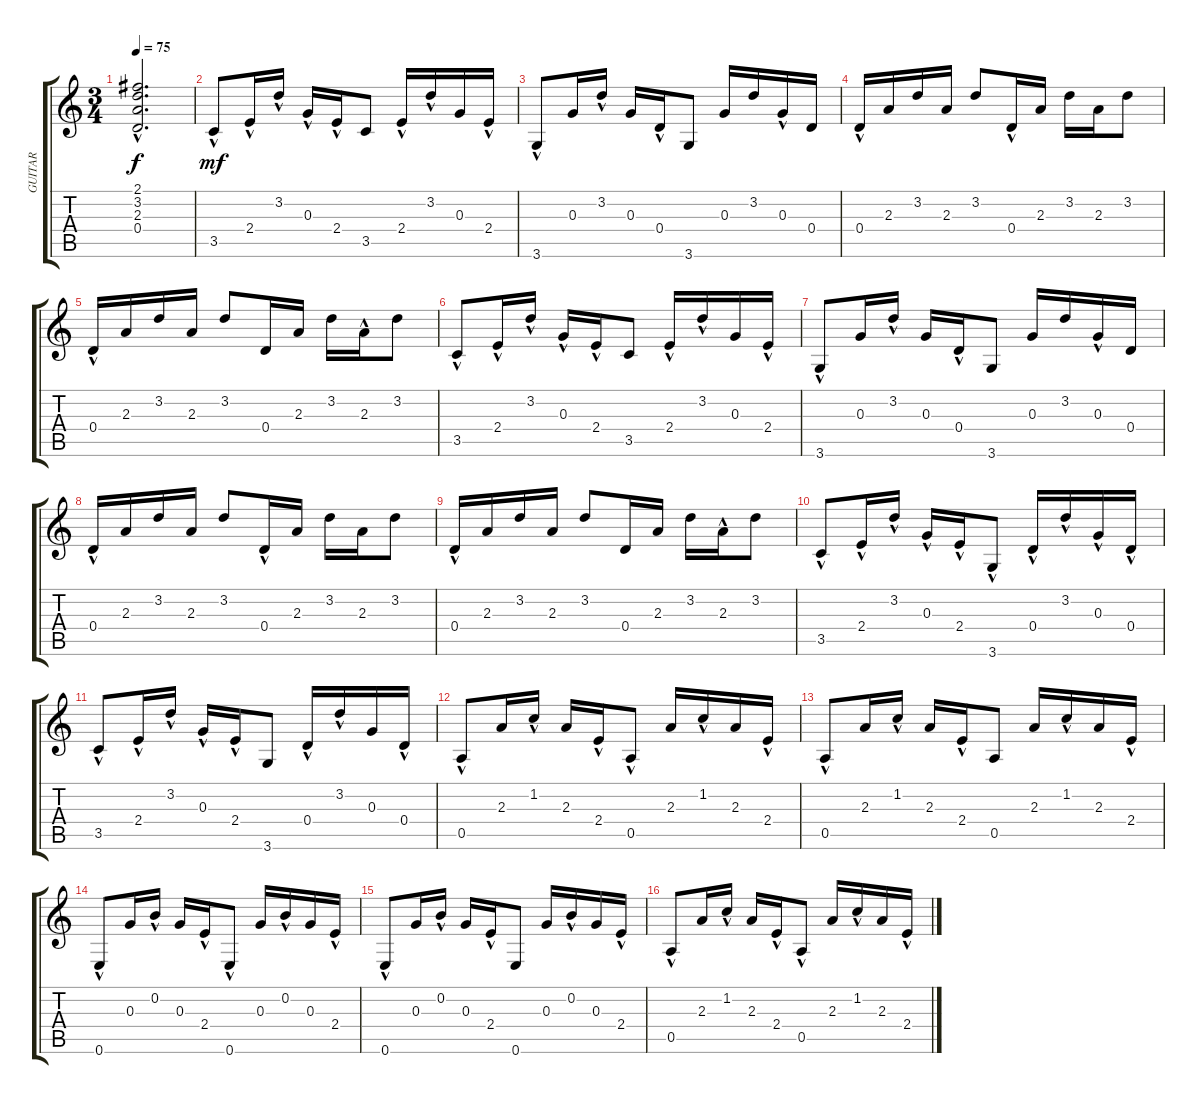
\track ("GUITAR" "GUITAR") {instrument electricguitarclean}
\staff {score tabs}
\tuning (E4 B3 G3 D3 A2 E2) {hide}
\ts (3 4)
\tempo 75
\clef g2
\ks c
(2.1{t} 3.2{hac t} 2.3{t} 0.4{hac t}).2{d dy f} |
3.5{hac}.8{dy mf} 2.4{hac}.16 3.2{hac}.16 0.3{hac}.16 2.4{hac}.16 3.5.8 2.4{hac}.16 3.2{hac}.16 0.3.16 2.4{hac}.16 |
3.6{hac}.8 0.3.16 3.2{hac}.16 0.3.16 0.4{hac}.16 3.6.8 0.3.16 3.2.16 0.3{hac}.16 0.4.16 |
0.4{hac}.16 2.3.16 3.2.16 2.3.16 3.2.8 0.4{hac}.16 2.3.16 3.2.16 2.3.16 3.2.8 |
0.4{hac}.16 2.3.16 3.2.16 2.3.16 3.2.8 0.4.16 2.3.16 3.2.16 2.3{hac}.16 3.2.8 |
3.5{hac}.8 2.4{hac}.16 3.2{hac}.16 0.3{hac}.16 2.4{hac}.16 3.5.8 2.4{hac}.16 3.2{hac}.16 0.3.16 2.4{hac}.16 |
3.6{hac}.8 0.3.16 3.2{hac}.16 0.3.16 0.4{hac}.16 3.6.8 0.3.16 3.2.16 0.3{hac}.16 0.4.16 |
0.4{hac}.16 2.3.16 3.2.16 2.3.16 3.2.8 0.4{hac}.16 2.3.16 3.2.16 2.3.16 3.2.8 |
0.4{hac}.16 2.3.16 3.2.16 2.3.16 3.2.8 0.4.16 2.3.16 3.2.16 2.3{hac}.16 3.2.8 |
3.5{hac}.8 2.4{hac}.16 3.2{hac}.16 0.3{hac}.16 2.4{hac}.16 3.6{hac}.8 0.4{hac}.16 3.2{hac}.16 0.3{hac}.16 0.4{hac}.16 |
3.5{hac}.8 2.4{hac}.16 3.2{hac}.16 0.3{hac}.16 2.4{hac}.16 3.6.8 0.4{hac}.16 3.2{hac}.16 0.3.16 0.4{hac}.16 |
0.5{hac}.8 2.3.16 1.2{hac}.16 2.3.16 2.4{hac}.16 0.5{hac}.8 2.3.16 1.2{hac}.16 2.3.16 2.4{hac}.16 |
0.5{hac}.8 2.3.16 1.2{hac}.16 2.3.16 2.4{hac}.16 0.5.8 2.3.16 1.2{hac}.16 2.3.16 2.4{hac}.16 |
0.6{hac}.8 0.3.16 0.2{hac}.16 0.3.16 2.4{hac}.16 0.6{hac}.8 0.3.16 0.2{hac}.16 0.3.16 2.4{hac}.16 |
0.6{hac}.8 0.3.16 0.2{hac}.16 0.3.16 2.4{hac}.16 0.6.8 0.3.16 0.2{hac}.16 0.3.16 2.4{hac}.16 |
0.5{hac}.8 2.3.16 1.2{hac}.16 2.3.16 2.4{hac}.16 0.5{hac}.8 2.3.16 1.2{hac}.16 2.3.16 2.4{hac}.16
